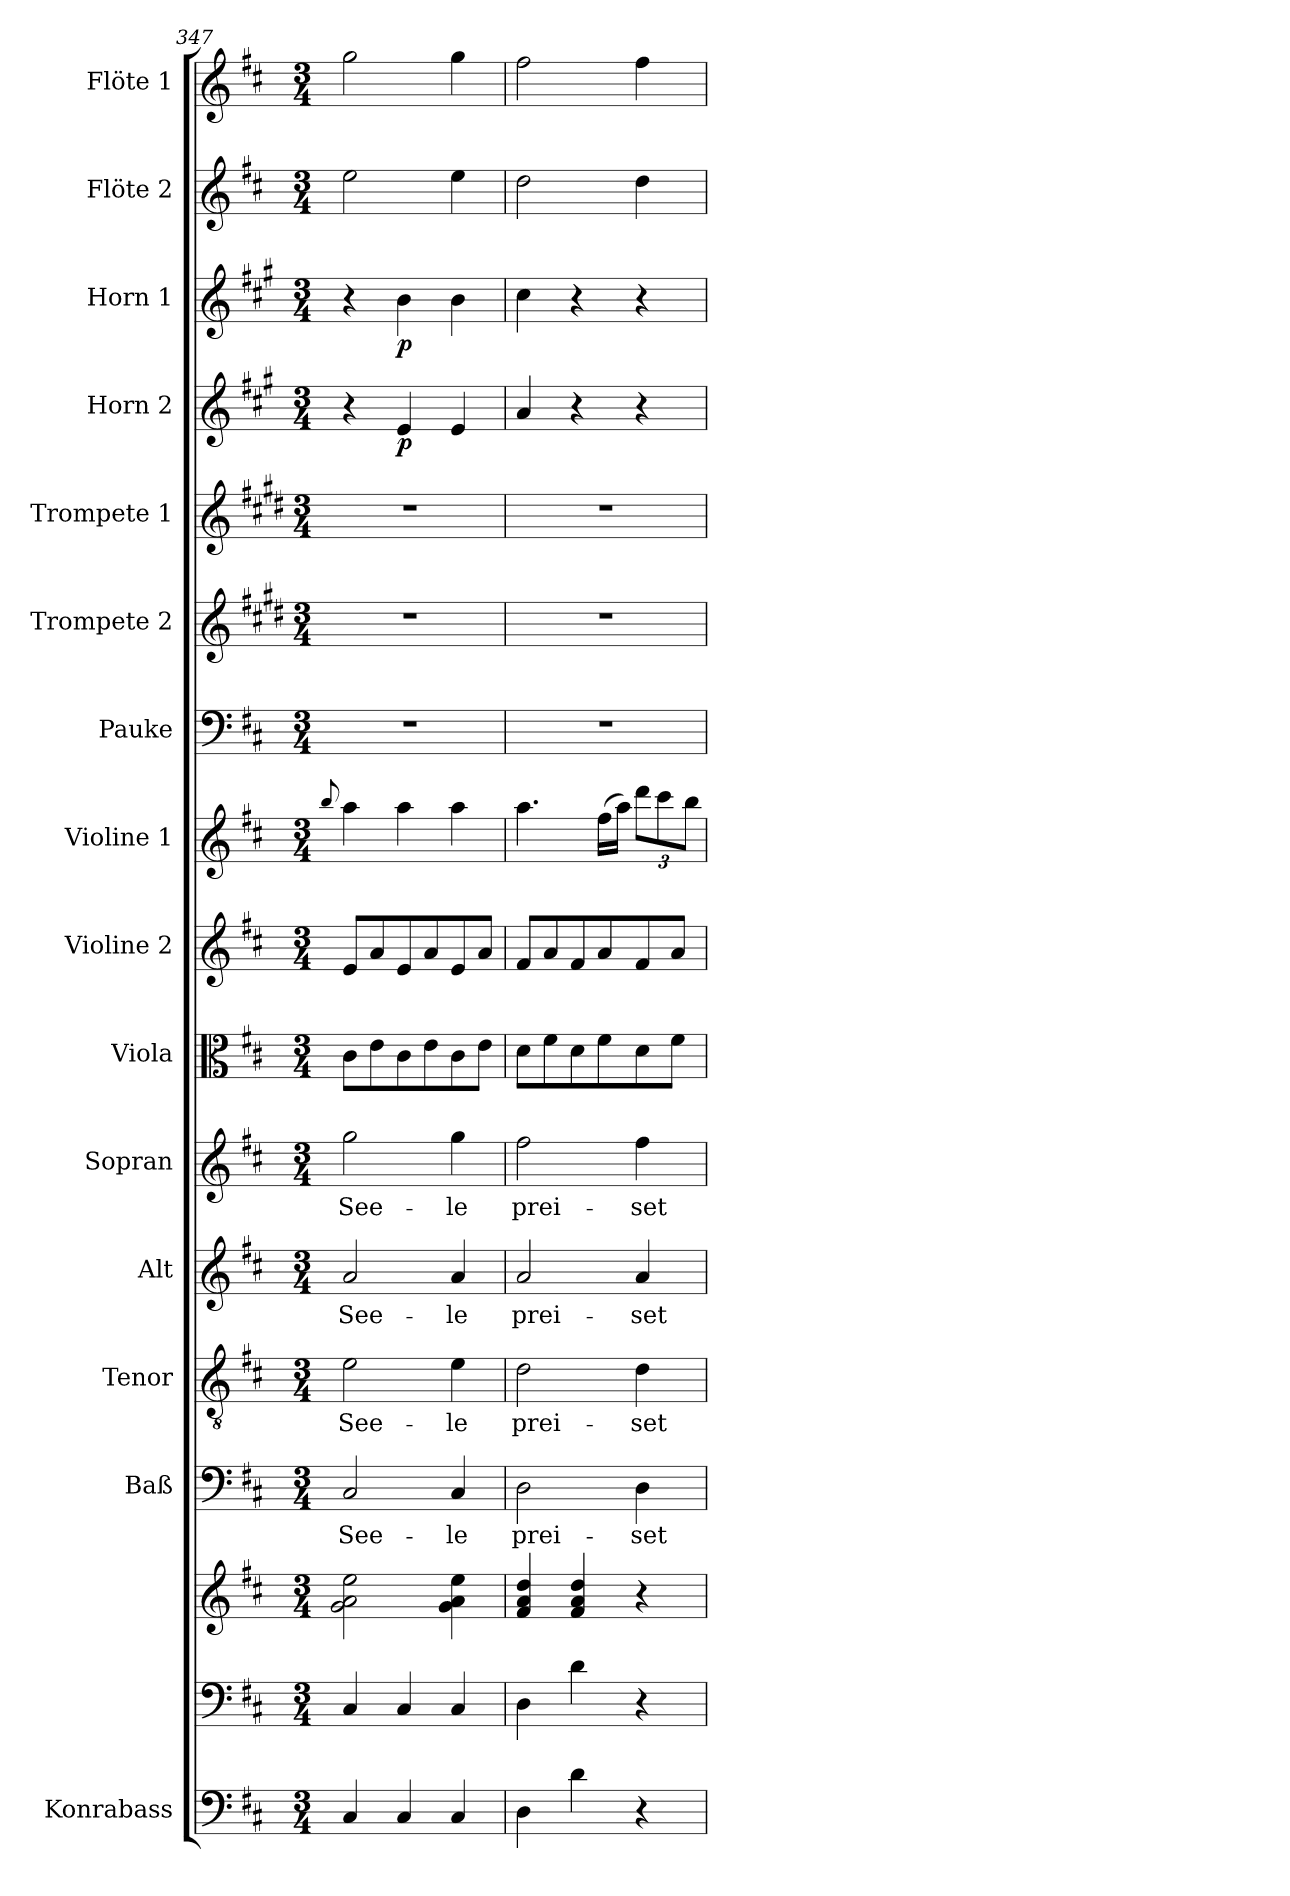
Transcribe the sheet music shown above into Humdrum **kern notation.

**kern	**kern	**kern	**kern	**text	**kern	**text	**kern	**text	**kern	**text	**kern	**kern	**kern	**kern	**kern	**kern	**kern	**dynam	**kern	**dynam	**kern	**kern
*part16	*part15	*part15	*part14	*part14	*part13	*part13	*part12	*part12	*part11	*part11	*part10	*part9	*part8	*part7	*part6	*part5	*part4	*part4	*part3	*part3	*part2	*part1
*staff17	*staff16	*staff15	*staff14	*staff14	*staff13	*staff13	*staff12	*staff12	*staff11	*staff11	*staff10	*staff9	*staff8	*staff7	*staff6	*staff5	*staff4	*staff4	*staff3	*staff3	*staff2	*staff1
*I"Konrabass	*	*	*I"Baß	*	*I"Tenor	*	*I"Alt	*	*I"Sopran	*	*I"Viola	*I"Violine 2	*I"Violine 1	*I"Pauke	*I"Trompete 2	*I"Trompete 1	*I"Horn 2	*	*I"Horn 1	*	*I"Flöte 2	*I"Flöte 1
*I'Kb.	*	*	*I'Baß	*	*I'Ten	*	*I'Alt	*	*I'Sop	*	*I'Vla.	*I'Vln. 2	*I'Vln. 1	*I'Pk.	*I'Trp. 2	*I'Trp. 1	*I'Hrn. 2	*	*I'Hrn. 1	*	*I'Fl. 2	*I'Fl. 1
*clefF4	*clefF4	*clefG2	*clefF4	*	*clefGv2	*	*clefG2	*	*clefG2	*	*clefC3	*clefG2	*clefG2	*clefF4	*clefG2	*clefG2	*clefG2	*	*clefG2	*	*clefG2	*clefG2
*ITrd7c12	*	*	*	*	*	*	*	*	*	*	*	*	*	*	*ITrd1c2	*ITrd1c2	*ITrd4c7	*	*ITrd4c7	*	*	*
*k[f#c#]	*k[f#c#]	*k[f#c#]	*k[f#c#]	*	*k[f#c#]	*	*k[f#c#]	*	*k[f#c#]	*	*k[f#c#]	*k[f#c#]	*k[f#c#]	*k[f#c#]	*k[f#c#]	*k[f#c#]	*k[f#c#]	*	*k[f#c#]	*	*k[f#c#]	*k[f#c#]
*D:	*D:	*D:	*D:	*	*D:	*	*D:	*	*D:	*	*D:	*D:	*D:	*D:	*D:	*D:	*D:	*	*D:	*	*D:	*D:
*M3/4	*M3/4	*M3/4	*M3/4	*	*M3/4	*	*M3/4	*	*M3/4	*	*M3/4	*M3/4	*M3/4	*M3/4	*M3/4	*M3/4	*M3/4	*	*M3/4	*	*M3/4	*M3/4
=347	=347	=347	=347	=347	=347	=347	=347	=347	=347	=347	=347	=347	=347	=347	=347	=347	=347	=347	=347	=347	=347	=347
.	.	.	.	.	.	.	.	.	.	.	.	.	8qqbb/	.	.	.	.	.	.	.	.	.
!	!	!	!	!LO:LY:b	!	!LO:LY:b	!	!LO:LY:b	!	!LO:LY:b	!	!	!	!	!	!	!	!	!	!	!	!
4CC#/	4C#/	2g\ 2a\ 2ee\	2C#/	See-	2e\	See-	2a/	See-	2gg\	See-	8c#\L	8e/L	4aa\	2.r	2.r	2.r	4r	.	4r	.	2ee\	2gg\
.	.	.	.	.	.	.	.	.	.	.	8e\	8a/	.	.	.	.	.	.	.	.	.	.
!	!	!	!	!	!	!	!	!	!	!	!	!	!	!	!	!	!	!LO:DY:b	!	!LO:DY:b	!	!
4CC#/	4C#/	.	.	.	.	.	.	.	.	.	8c#\	8e/	4aa\	.	.	.	4A/	p	4e\	p	.	.
.	.	.	.	.	.	.	.	.	.	.	8e\	8a/	.	.	.	.	.	.	.	.	.	.
!	!	!	!	!LO:LY:b	!	!LO:LY:b	!	!LO:LY:b	!	!LO:LY:b	!	!	!	!	!	!	!	!	!	!	!	!
4CC#/	4C#/	4g\ 4a\ 4ee\	4C#/	-le	4e\	-le	4a/	-le	4gg\	-le	8c#\	8e/	4aa\	.	.	.	4A/	.	4e\	.	4ee\	4gg\
.	.	.	.	.	.	.	.	.	.	.	8e\J	8a/J	.	.	.	.	.	.	.	.	.	.
=348	=348	=348	=348	=348	=348	=348	=348	=348	=348	=348	=348	=348	=348	=348	=348	=348	=348	=348	=348	=348	=348	=348
!	!	!	!	!LO:LY:b	!	!LO:LY:b	!	!LO:LY:b	!	!LO:LY:b	!	!	!	!	!	!	!	!	!	!	!	!
4DD\	4D\	4f#/ 4a/ 4dd/	2D\	prei-	2d\	prei-	2a/	prei-	2ff#\	prei-	8d\L	8f#/L	4.aa\	2.r	2.r	2.r	4d/	.	4f#\	.	2dd\	2ff#\
.	.	.	.	.	.	.	.	.	.	.	8f#\	8a/	.	.	.	.	.	.	.	.	.	.
4D\	4d\	4f#/ 4a/ 4dd/	.	.	.	.	.	.	.	.	8d\	8f#/	.	.	.	.	4r	.	4r	.	.	.
.	.	.	.	.	.	.	.	.	.	.	8f#\	8a/	(>16ff#\LL	.	.	.	.	.	.	.	.	.
.	.	.	.	.	.	.	.	.	.	.	.	.	16aa\JJ)	.	.	.	.	.	.	.	.	.
!	!	!	!	!LO:LY:b	!	!LO:LY:b	!	!LO:LY:b	!	!LO:LY:b	!	!	!	!	!	!	!	!	!	!	!	!
4r	4r	4r	4D\	-set	4d\	-set	4a/	-set	4ff#\	-set	8d\	8f#/	12ddd\L	.	.	.	4r	.	4r	.	4dd\	4ff#\
.	.	.	.	.	.	.	.	.	.	.	.	.	12ccc#\	.	.	.	.	.	.	.	.	.
.	.	.	.	.	.	.	.	.	.	.	8f#\J	8a/J	.	.	.	.	.	.	.	.	.	.
.	.	.	.	.	.	.	.	.	.	.	.	.	12bb\J	.	.	.	.	.	.	.	.	.
=	=	=	=	=	=	=	=	=	=	=	=	=	=	=	=	=	=	=	=	=	=	=
*-	*-	*-	*-	*-	*-	*-	*-	*-	*-	*-	*-	*-	*-	*-	*-	*-	*-	*-	*-	*-	*-	*-
